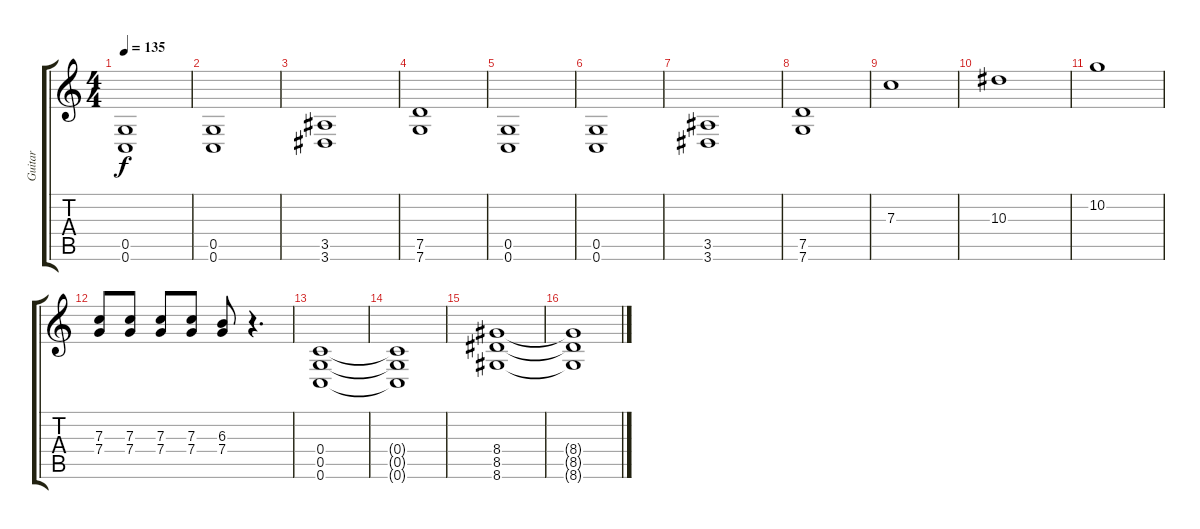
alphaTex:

\track ("Guitar" "Guitar") {instrument overdrivenguitar}
\staff {score tabs}
\tuning (D4 A3 F3 C3 G2 C2) {hide}
\ts (4 4)
\tempo 135
\clef g2
\ks c
(0.5 0.6).1{dy f} |
(0.5 0.6).1 |
(3.5 3.6).1 |
(7.5 7.6).1 |
(0.5 0.6).1 |
(0.5 0.6).1 |
(3.5 3.6).1 |
(7.5 7.6).1 |
7.3.1 |
10.3.1 |
10.2.1 |
(7.3 7.4).8 (7.3 7.4).8 (7.3 7.4).8 (7.3 7.4).8 (6.3 7.4).8 r.4{d} |
(0.4 0.5 0.6).1 |
(0.4{t} 0.5{t} 0.6{t}).1 |
(8.4 8.5 8.6).1 |
(8.4{t} 8.5{t} 8.6{t}).1
